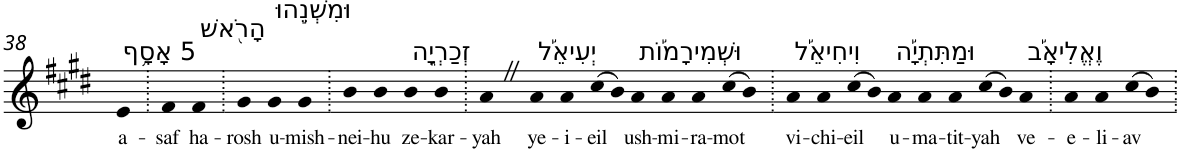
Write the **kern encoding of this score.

**kern	**text
*part1	*part1
*staff1	*staff1
*I"Piano	*
*I'Pno	*
!!LO:PB:g=z
*clefG2	*
*k[f#c#g#d#]	*
*E:	*
=38	=38
!LO:TX:a:t=5 אָסָ֥ף	!
!	!LO:LY:b
4e	a-
=39.	=39.
!	!LO:LY:b
4f#	-saf
!LO:TX:a:t=הָרֹ֖אשׁ	!
!	!LO:LY:b
4f#	ha-
=40.	=40.
!	!LO:LY:b
4g#	-rosh
!LO:TX:a:t=וּמִשְׁנֵ֣הוּ	!
!	!LO:LY:b
4g#	u-
!	!LO:LY:b
4g#	-mish-
=41.	=41.
!	!LO:LY:b
4b	-nei-
!	!LO:LY:b
4b	-hu
!LO:TX:a:t=זְכַרְיָ֑ה	!
!	!LO:LY:b
4b	ze-
!	!LO:LY:b
4b	-kar-
=42.	=42.
!	!LO:LY:b
4aZ	-yah
!LO:TX:a:t=יְעִיאֵ֡ל	!
!	!LO:LY:b
4a	ye-
!	!LO:LY:b
4a	-i-
!	!LO:LY:b
(>8cc#	-eil
8b)	.
!LO:TX:a:t=וּשְׁמִירָמ֡וֹת	!
!	!LO:LY:b
4a	ush-
!	!LO:LY:b
4a	-mi-
!	!LO:LY:b
4a	-ra-
!	!LO:LY:b
(>8cc#	-mot
8b)	.
=43.	=43.
!LO:TX:a:t=וִיחִיאֵ֡ל	!
!	!LO:LY:b
4a	vi-
!	!LO:LY:b
4a	-chi-
!	!LO:LY:b
(>8cc#	-eil
8b)	.
!LO:TX:a:t=וּמַתִּתְיָ֡ה	!
!	!LO:LY:b
4a	u-
!	!LO:LY:b
4a	-ma-
!	!LO:LY:b
4a	-tit-
!	!LO:LY:b
(>8cc#	-yah
8b)	.
!LO:TX:a:t=וֶאֱלִיאָ֡ב	!
!	!LO:LY:b
4a	ve-
=44.	=44.
!	!LO:LY:b
4a	-e-
!	!LO:LY:b
4a	-li-
!	!LO:LY:b
(>8cc#	-av
8b)	.
=.	=.
*-	*-
